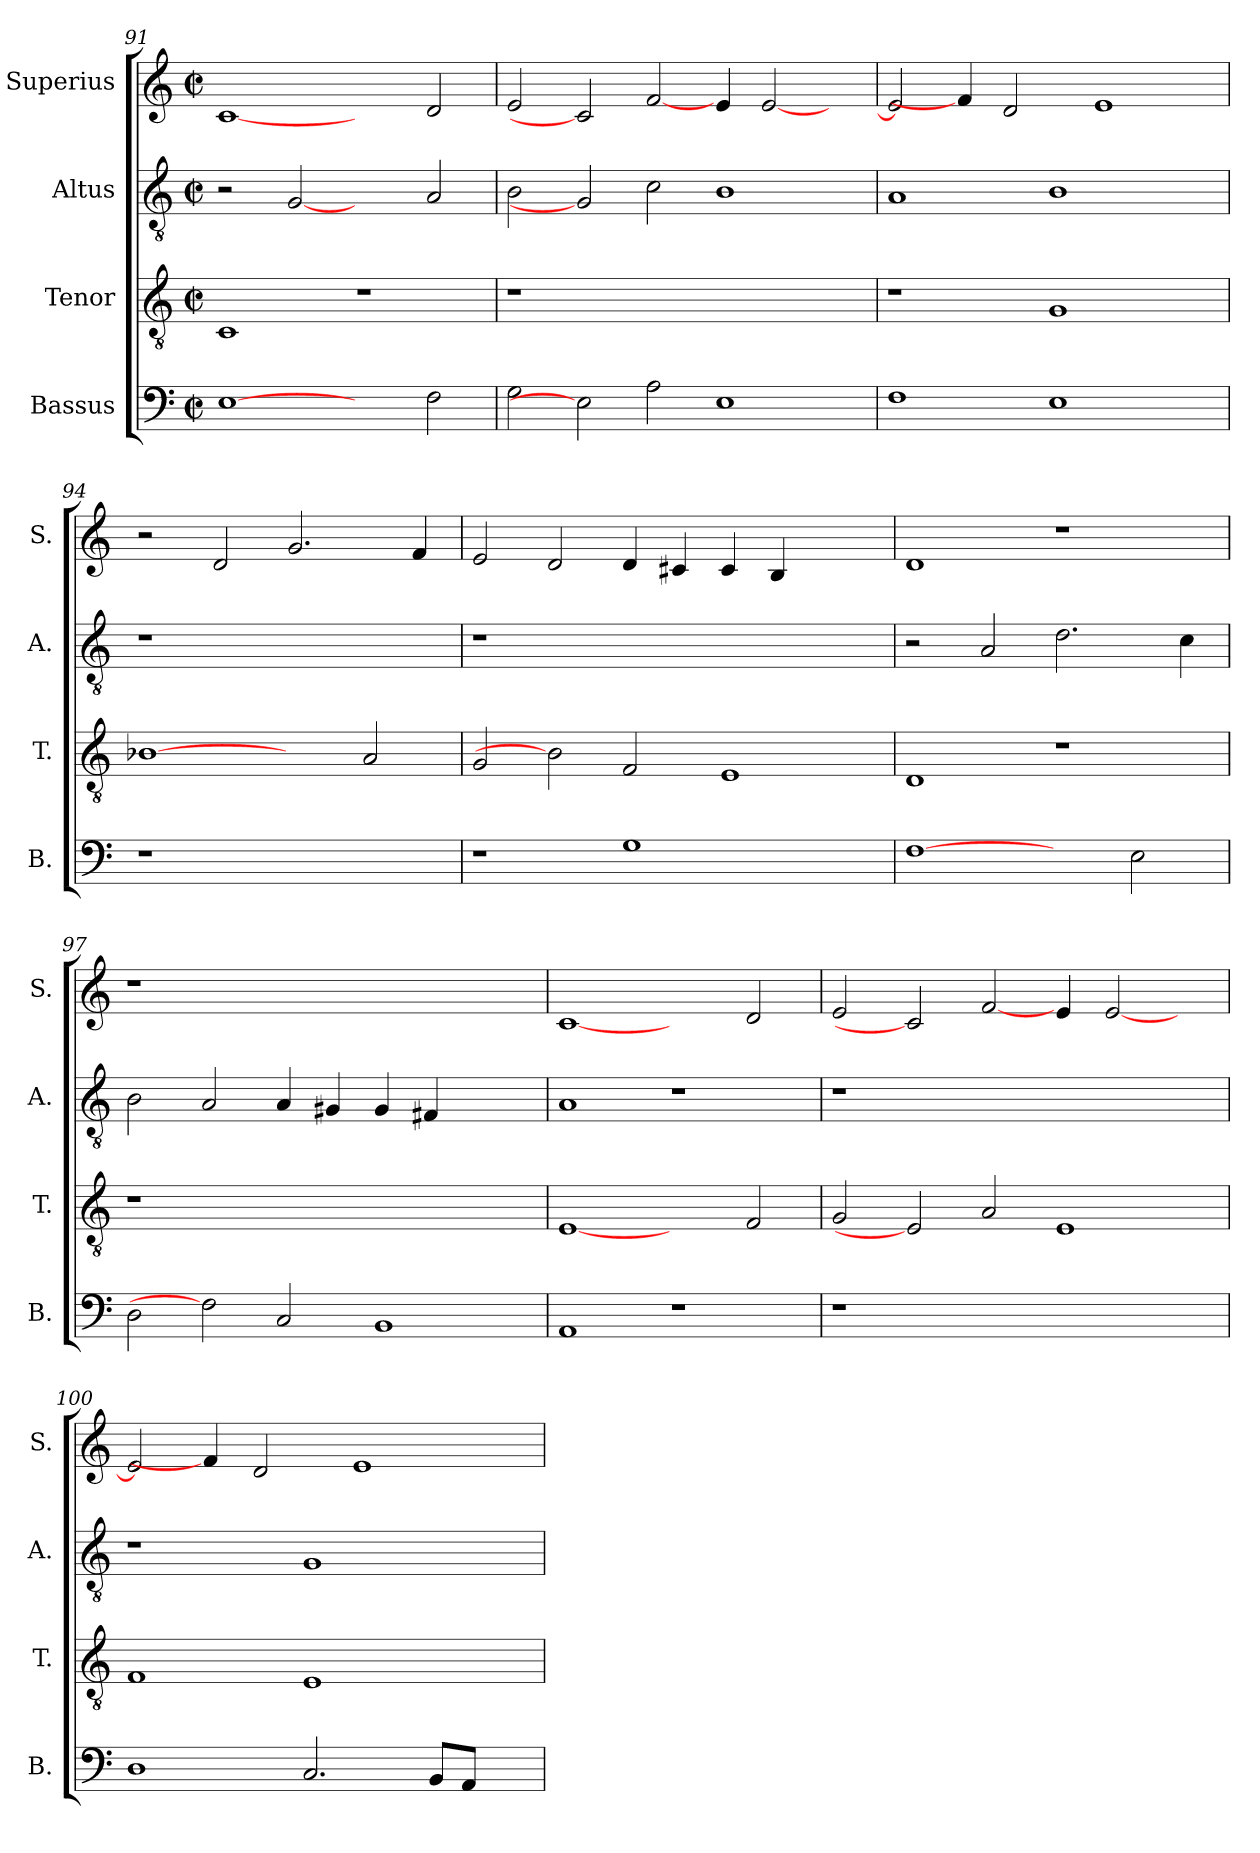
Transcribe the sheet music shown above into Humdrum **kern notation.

**kern	**kern	**kern	**kern
*part4	*part3	*part2	*part1
*staff4	*staff3	*staff2	*staff1
*I"Bassus	*I"Tenor	*I"Altus	*I"Superius
*I'B.	*I'T.	*I'A.	*I'S.
!!LO:PB:g=z
*clefF4	*clefGv2	*clefGv2	*clefG2
*	*ITrd7c12	*ITrd7c12	*
*k[]	*k[]	*k[]	*k[]
*C:	*C:	*C:	*C:
*M2/2	*M2/2	*M2/2	*M2/2
*met(c|)	*met(c|)	*met(c|)	*met(c|)
=91	=91	=91	=91
[1Ei	1CCi	2r	[1ci
.	.	[2GGi	.
2ryy	1r	2ryy	2ryy
2Fi\	.	2AAi/	2di/
=92	=92	=92	=92
!	!LO:N:vis=1	!	!
2Gi\	1r	2BBi\	2ei/
2Ei]	.	2GGi]	2ci]
2Ai\	1.ryy	2Ci\	[2fi/
1Ei	.	1BBi	4ei/
.	.	.	[<2ei/
.	.	.	4ryy
=93	=93	=93	=93
1Fi	1r	1AAi	2ei/]
.	.	.	4fi/]
.	.	.	2di/
1Ei	1GGi	1BBi	.
.	.	.	1ei
4ryy	4ryy	4ryy	.
=94	=94	=94	=94
!LO:N:vis=1	!	!LO:N:vis=1	!
1r	[1BB-Xi	1r	2r
.	.	.	2di/
1ryy	2ryy	1ryy	2.gi/
.	2AAi/	.	.
.	.	.	4fi/
=95	=95	=95	=95
!	!	!LO:N:vis=1	!
1r	2GGi/	1r	2ei/
.	2BB-i]	.	2di/
1Gi	2FFi/	1.ryy	4di/
.	.	.	4c#Xi/
.	1EEi	.	4c#i/
.	.	.	4Bi/
2ryy	.	.	2ryy
!!LO:LB:g=z
=96	=96	=96	=96
[1Fi	1DDi	2r	1di
.	.	2AAi/	.
2ryy	1r	2.Di\	1r
2Ei\	.	.	.
.	.	4Ci\	.
=97	=97	=97	=97
!	!LO:N:vis=1	!	!LO:N:vis=1
2Di\	1r	2BBi\	1r
2Fi]	.	2AAi/	.
2Ci/	1.ryy	4AAi/	1.ryy
.	.	4GG#Xi/	.
1BBi	.	4GG#i/	.
.	.	4FF#Xi/	.
.	.	2ryy	.
=98	=98	=98	=98
1AAi	[1EEi	1AAi	[1ci
1r	2ryy	1r	2ryy
.	2FFi/	.	2di/
=99	=99	=99	=99
!LO:N:vis=1	!	!LO:N:vis=1	!
1r	2GGi/	1r	2ei/
.	2EEi]	.	2ci]
1.ryy	2AAi/	1.ryy	[2fi/
.	1EEi	.	4ei/
.	.	.	[<2ei/
.	.	.	4ryy
=100	=100	=100	=100
1Di	1FFi	1r	2ei/]
.	.	.	4fi/]
.	.	.	2di/
2.Ci/	1EEi	1GGi	.
.	.	.	1ei
8BBi/L	.	.	.
8AAi/J	.	.	.
4ryy	4ryy	4ryy	.
=	=	=	=
*-	*-	*-	*-
